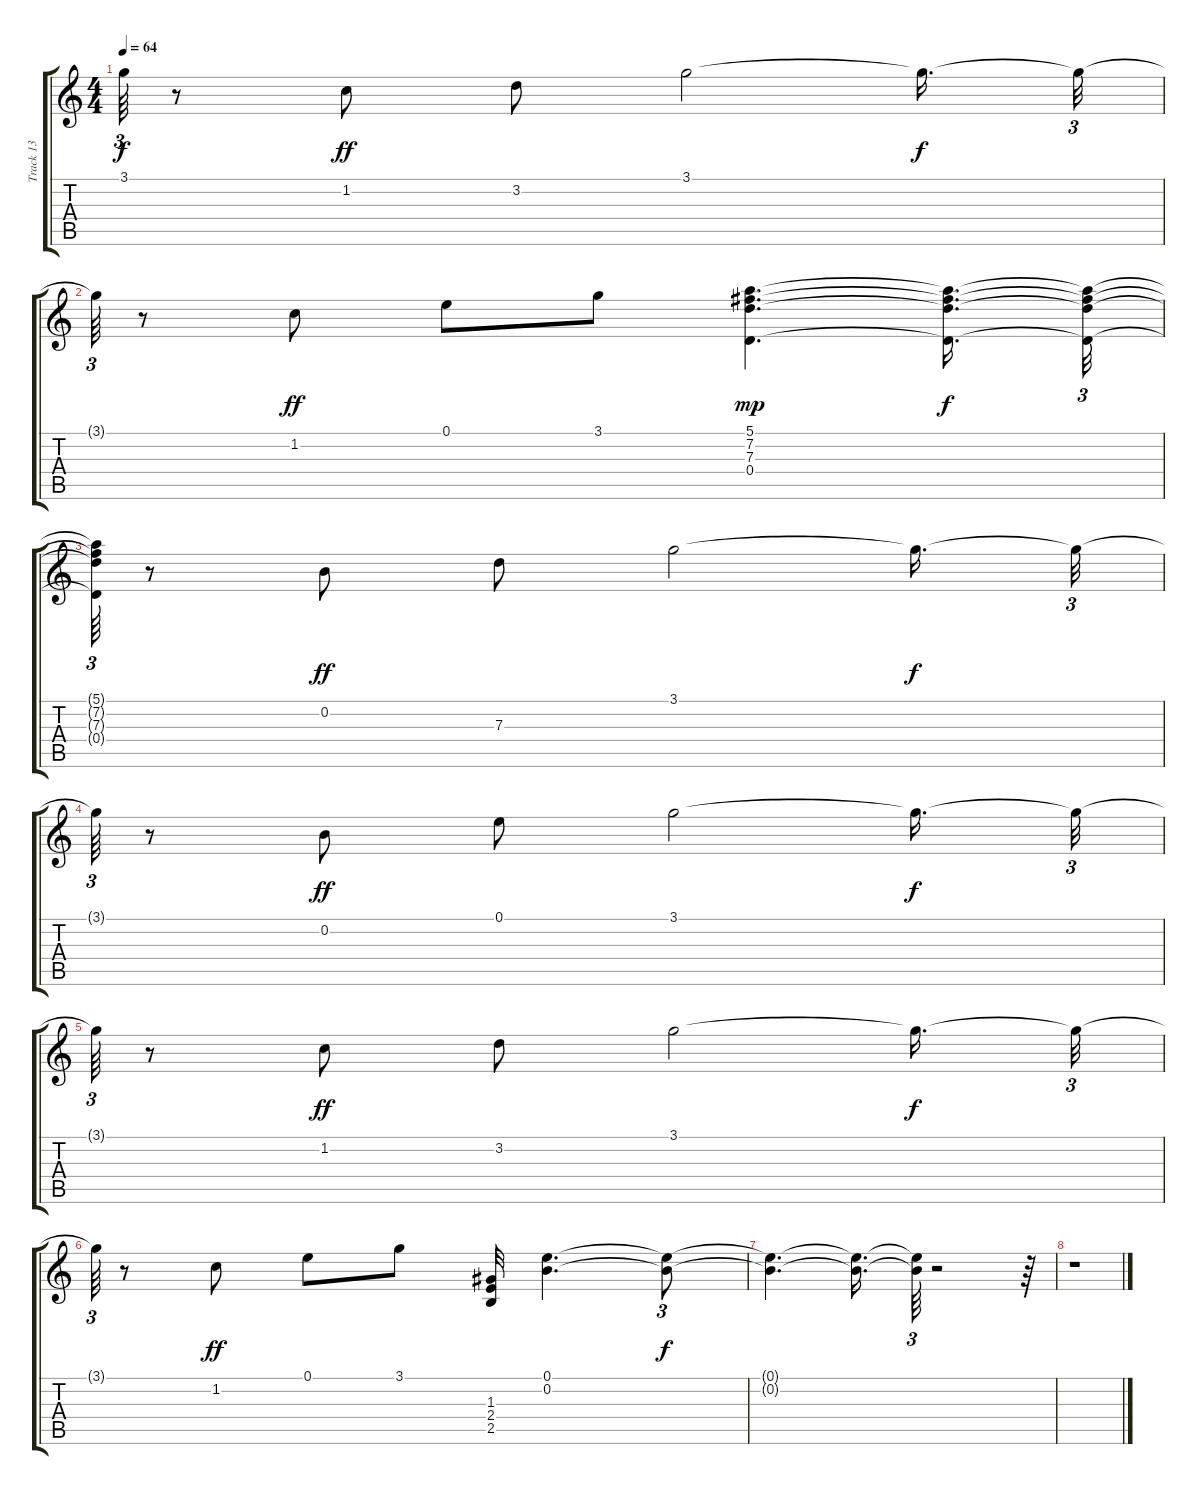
\track ("Track 13" "Track 13") {instrument electricguitarclean}
\staff {score tabs}
\tuning (E4 B3 G3 D3 A2 E2) {hide}
\ts (4 4)
\tempo 64
\clef g2
\ks c
3.1{t}.64{tu (3 2) dy f} r.8 1.2.8{dy ff} 3.2.8 3.1.2 3.1{t}.16{d dy f} 3.1{t}.32{tu (3 2)} |
3.1{t}.64{tu (3 2)} r.8 1.2.8{dy ff} 0.1.8 3.1.8 (5.1 7.2 7.3 0.4).4{d dy mp} (5.1{t} 7.2{t} 7.3{t} 0.4{t}).16{d dy f} (5.1{t} 7.2{t} 7.3{t} 0.4{t}).32{tu (3 2)} |
(5.1{t} 7.2{t} 7.3{t} 0.4{t}).64{tu (3 2)} r.8 0.2.8{dy ff} 7.3.8 3.1.2 3.1{t}.16{d dy f} 3.1{t}.32{tu (3 2)} |
3.1{t}.64{tu (3 2)} r.8 0.2.8{dy ff} 0.1.8 3.1.2 3.1{t}.16{d dy f} 3.1{t}.32{tu (3 2)} |
3.1{t}.64{tu (3 2)} r.8 1.2.8{dy ff} 3.2.8 3.1.2 3.1{t}.16{d dy f} 3.1{t}.32{tu (3 2)} |
3.1{t}.64{tu (3 2)} r.8 1.2.8{dy ff} 0.1.8 3.1.8 (1.3 2.4 2.5).32 (0.1 0.2).4{d} (0.1{t} 0.2{t}).8{tu (3 2) dy f} |
(0.1{t} 0.2{t}).4{d} (0.1{t} 0.2{t}).16{d} (0.1{t} 0.2{t}).64{tu (3 2)} r.2 r.64 |
r.1
